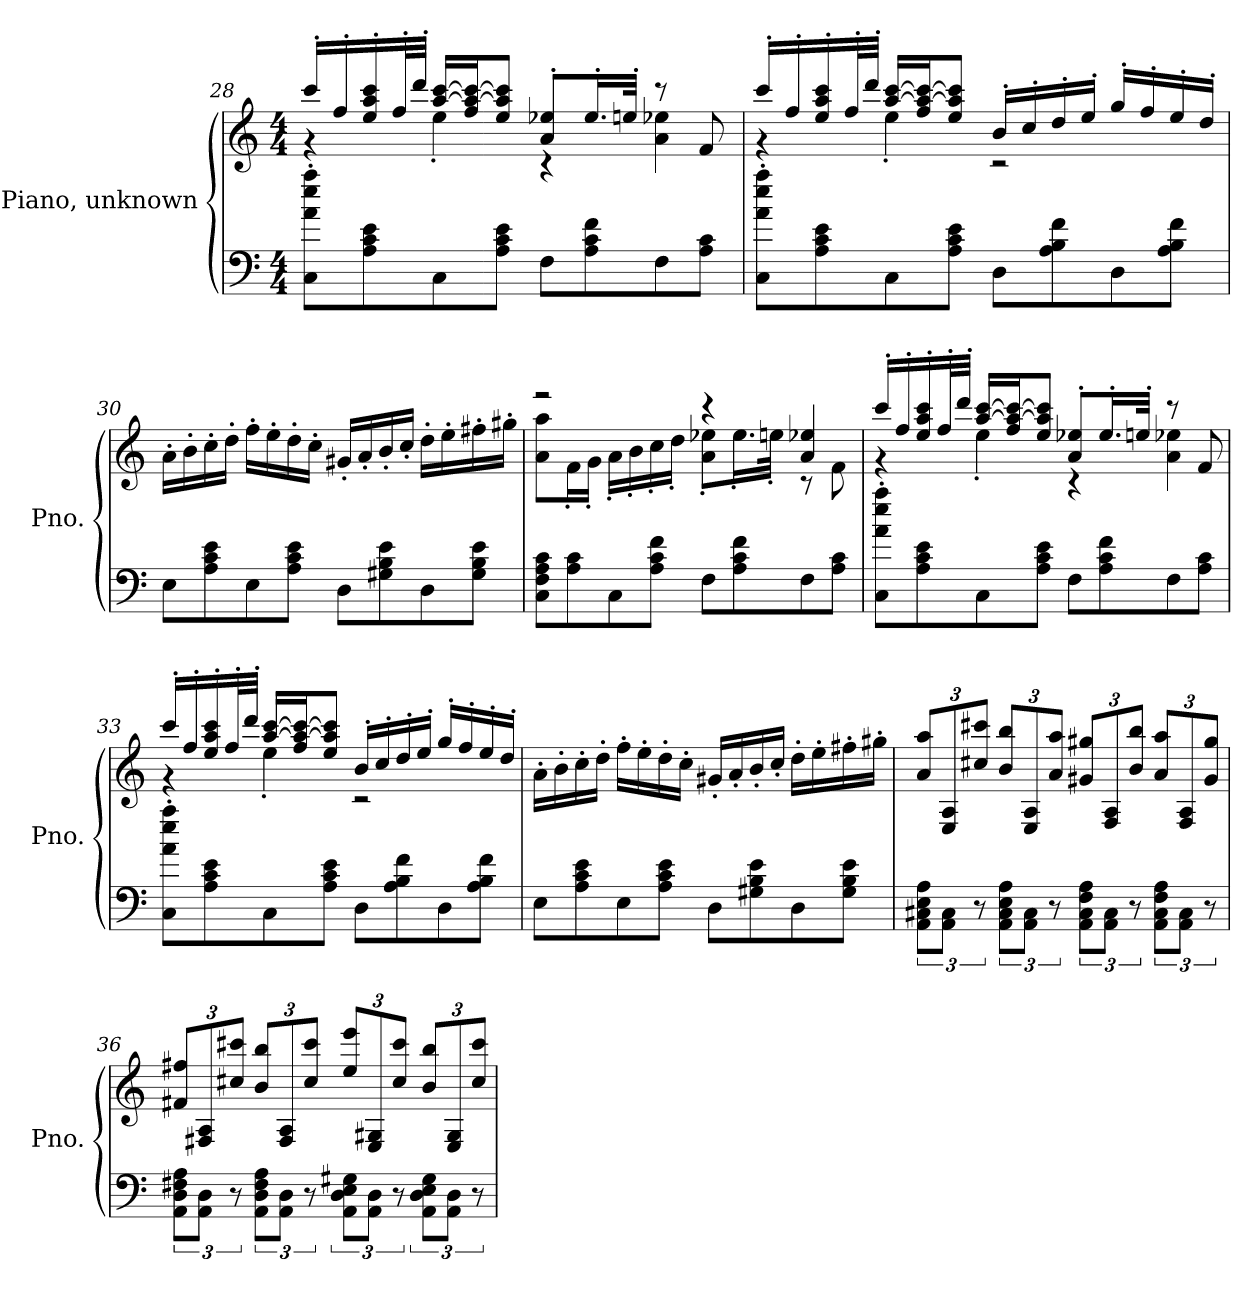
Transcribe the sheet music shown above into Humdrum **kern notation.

**kern	**kern
*part1	*part1
*staff2	*staff1
*I"Piano, unknown	*
*I'Pno.	*
*clefF4	*clefG2
*k[]	*k[]
*M4/4	*M4/4
=28	=28
*	*^
8C\' 8a\' 8ee\' 8aa\'L	16ccc'/LL	4r
.	16ff'/	.
8A\ 8c\ 8e\	16ee/' 16aa/' 16ccc/'	.
.	32ff'/L	.
.	32ddd'/JJJ	.
8C\	[16aa/ [16ccc/LL	4ee'\
.	16ff/ 16aa/_ 16ccc/_J	.
8A\ 8c\ 8e\J	8ee/ 8aa/] 8ccc/]J	.
8F\L	8a/' 8ee-X/'L	4r
8A\ 8c\ 8f\	16.ee-'/L	.
.	32een'/JJk	.
8F\	8r	4a\ 4ee-X\
8A\ 8c\J	8f/	.
!!LO:LB:g=z	!!
=29	=29	=29
8C\' 8a\' 8ee\' 8aa\'L	16ccc'/LL	4r
.	16ff'/	.
8A\ 8c\ 8e\	16ee/' 16aa/' 16ccc/'	.
.	32ff'/L	.
.	32ddd'/JJJ	.
8C\	[16aa/ [16ccc/LL	4ee'\
.	16ff/ 16aa/_ 16ccc/_J	.
8A\ 8c\ 8e\J	8ee/ 8aa/] 8ccc/]J	.
8D\L	16b'/LL	2r
.	16cc'/	.
8A\ 8B\ 8f\	16dd'/	.
.	16ee'/JJ	.
8D\	16gg'/LL	.
.	16ff'/	.
8A\ 8B\ 8f\J	16ee'/	.
.	16dd'/JJ	.
*	*v	*v
=30	=30
8E\L	16a'\LL
.	16b'\
8A\ 8c\ 8e\	16cc'\
.	16dd'\JJ
8E\	16ff'\LL
.	16ee'\
8A\ 8c\ 8e\J	16dd'\
.	16cc'\JJ
8D\L	16g#X'/LL
.	16a'/
8G#X\ 8B\ 8e\	16b'/
.	16cc'/JJ
8D\	16dd'\LL
.	16ee'\
8G#\ 8B\ 8e\J	16ff#X'\
.	16gg#X'\JJ
!!LO:LB:g=z
=31	=31
*	*^
8C\ 8F\ 8A\ 8c\L	2r	8a\ 8aa\L
8A\ 8c\	.	16f'\L
.	.	16g'\JJ
8C\	.	16a'\LL
.	.	16b'\
8A\ 8c\ 8f\J	.	16cc'\
.	.	16dd'\JJ
8F\L	4r	8a\' 8ee-X\'L
8A\ 8c\ 8f\	.	16.ee-'\L
.	.	32een'\JJk
8F\	4a/ 4ee-X/	8r
8A\ 8c\J	.	8f\
=32	=32	=32
8C\' 8a\' 8ee\' 8aa\'L	16ccc'/LL	4r
.	16ff'/	.
8A\ 8c\ 8e\	16ee/' 16aa/' 16ccc/'	.
.	32ff'/L	.
.	32ddd'/JJJ	.
8C\	[16aa/ [16ccc/LL	4ee'\
.	16ff/ 16aa/_ 16ccc/_J	.
8A\ 8c\ 8e\J	8ee/ 8aa/] 8ccc/]J	.
8F\L	8a/' 8ee-X/'L	4r
8A\ 8c\ 8f\	16.ee-'/L	.
.	32een'/JJk	.
8F\	8r	4a\ 4ee-X\
8A\ 8c\J	8f/	.
!!LO:LB:g=z	!!
=33	=33	=33
8C\' 8a\' 8ee\' 8aa\'L	16ccc'/LL	4r
.	16ff'/	.
8A\ 8c\ 8e\	16ee/' 16aa/' 16ccc/'	.
.	32ff'/L	.
.	32ddd'/JJJ	.
8C\	[16aa/ [16ccc/LL	4ee'\
.	16ff/ 16aa/_ 16ccc/_J	.
8A\ 8c\ 8e\J	8ee/ 8aa/] 8ccc/]J	.
8D\L	16b'/LL	2r
.	16cc'/	.
8A\ 8B\ 8f\	16dd'/	.
.	16ee'/JJ	.
8D\	16gg'/LL	.
.	16ff'/	.
8A\ 8B\ 8f\J	16ee'/	.
.	16dd'/JJ	.
*	*v	*v
=34	=34
8E\L	16a'\LL
.	16b'\
8A\ 8c\ 8e\	16cc'\
.	16dd'\JJ
8E\	16ff'\LL
.	16ee'\
8A\ 8c\ 8e\J	16dd'\
.	16cc'\JJ
8D\L	16g#X'/LL
.	16a'/
8G#X\ 8B\ 8e\	16b'/
.	16cc'/JJ
8D\	16dd'\LL
.	16ee'\
8G#\ 8B\ 8e\J	16ff#X'\
.	16gg#X'\JJ
!!LO:LB:g=z
=35	=35
*	*Xbrackettup
12AA\ 12C#X\ 12E\ 12A\L	12a/ 12aa/L
12AA\ 12C#\J	12E/ 12A/
12r	12cc#X/ 12ccc#X/J
12AA\ 12C#\ 12E\ 12A\L	12b/ 12bb/L
12AA\ 12C#\J	12E/ 12A/
12r	12a/ 12aa/J
12AA\ 12C#\ 12F\ 12A\L	12g#X/ 12gg#X/L
12AA\ 12C#\J	12F/ 12A/
12r	12b/ 12bb/J
12AA\ 12C#\ 12F\ 12A\L	12a/ 12aa/L
12AA\ 12C#\J	12F/ 12A/
12r	12g#/ 12gg#/J
=36	=36
12AA\ 12D\ 12F#X\ 12A\L	12f#X/ 12ff#X/L
12AA\ 12D\J	12F#X/ 12A/
12r	12cc#X/ 12ccc#X/J
12AA\ 12D\ 12F#\ 12A\L	12b/ 12bb/L
12AA\ 12D\J	12F#/ 12A/
12r	12cc#/ 12ccc#/J
12AA\ 12D\ 12E\ 12G#X\L	12ee/ 12eee/L
12AA\ 12D\J	12E/ 12G#X/
12r	12cc#/ 12ccc#/J
12AA\ 12D\ 12E\ 12G#\L	12b/ 12bb/L
12AA\ 12D\J	12E/ 12G#/
12r	12cc#/ 12ccc#/J
=	=
*-	*-
